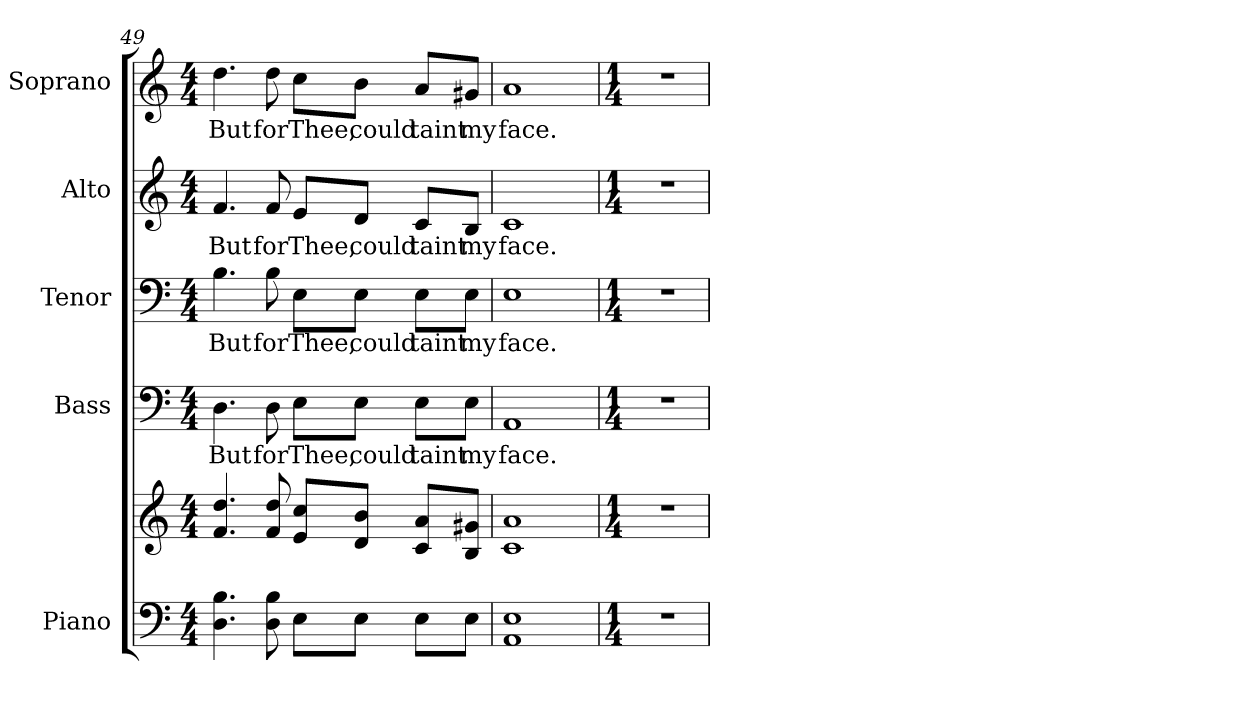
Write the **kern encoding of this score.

**kern	**kern	**kern	**text	**kern	**text	**kern	**text	**kern	**text
*part5	*part5	*part4	*part4	*part3	*part3	*part2	*part2	*part1	*part1
*staff6	*staff5	*staff4	*staff4	*staff3	*staff3	*staff2	*staff2	*staff1	*staff1
*I"Piano	*	*I"Bass	*	*I"Tenor	*	*I"Alto	*	*I"Soprano	*
*I'Pno.	*	*I'B.	*	*I'T.	*	*I'A.	*	*I'S.	*
!!LO:LB:g=z
*clefF4	*clefG2	*clefF4	*	*clefF4	*	*clefG2	*	*clefG2	*
*k[]	*k[]	*k[]	*	*k[]	*	*k[]	*	*k[]	*
*C:	*C:	*C:	*	*C:	*	*C:	*	*C:	*
*M4/4	*M4/4	*M4/4	*	*M4/4	*	*M4/4	*	*M4/4	*
=49	=49	=49	=49	=49	=49	=49	=49	=49	=49
!	!	!	!LO:LY:b:color=#000000	!	!	!	!	!	!
!	!	!	!	!	!LO:LY:b:color=#000000	!	!	!	!
!	!	!	!	!	!	!	!LO:LY:b:color=#000000	!	!
!	!	!	!	!	!	!	!	!	!LO:LY:b:color=#000000
4.Di\ 4.Bi	4.fi/ 4.ddi	4.Di\	But	4.Bi\	But	4.fi/	But	4.ddi\	But
!	!	!	!LO:LY:b:color=#000000	!	!	!	!	!	!
!	!	!	!	!	!LO:LY:b:color=#000000	!	!	!	!
!	!	!	!	!	!	!	!LO:LY:b:color=#000000	!	!
!	!	!	!	!	!	!	!	!	!LO:LY:b:color=#000000
8Di\ 8Bi	8fi/ 8ddi	8Di\	for	8Bi\	for	8fi/	for	8ddi\	for
!	!	!	!LO:LY:b:color=#000000	!	!	!	!	!	!
!	!	!	!	!	!LO:LY:b:color=#000000	!	!	!	!
!	!	!	!	!	!	!	!LO:LY:b:color=#000000	!	!
!	!	!	!	!	!	!	!	!	!LO:LY:b:color=#000000
8Ei\L	8ei/ 8cci/L	8Ei\L	Thee,	8Ei\L	Thee,	8ei/L	Thee,	8cci\L	Thee,
!	!	!	!LO:LY:b:color=#000000	!	!	!	!	!	!
!	!	!	!	!	!LO:LY:b:color=#000000	!	!	!	!
!	!	!	!	!	!	!	!LO:LY:b:color=#000000	!	!
!	!	!	!	!	!	!	!	!	!LO:LY:b:color=#000000
8Ei\J	8di/ 8bi/J	8Ei\J	could	8Ei\J	could	8di/J	could	8bi\J	could
!	!	!	!LO:LY:b:color=#000000	!	!	!	!	!	!
!	!	!	!	!	!LO:LY:b:color=#000000	!	!	!	!
!	!	!	!	!	!	!	!LO:LY:b:color=#000000	!	!
!	!	!	!	!	!	!	!	!	!LO:LY:b:color=#000000
8Ei\L	8ci/ 8ai/L	8Ei\L	taint	8Ei\L	taint	8ci/L	taint	8ai/L	taint
!	!	!	!LO:LY:b:color=#000000	!	!	!	!	!	!
!	!	!	!	!	!LO:LY:b:color=#000000	!	!	!	!
!	!	!	!	!	!	!	!LO:LY:b:color=#000000	!	!
!	!	!	!	!	!	!	!	!	!LO:LY:b:color=#000000
8Ei\J	8Bi/ 8g#Xi/J	8Ei\J	my	8Ei\J	my	8Bi/J	my	8g#Xi/J	my
=50	=50	=50	=50	=50	=50	=50	=50	=50	=50
!	!	!	!LO:LY:b:color=#000000	!	!	!	!	!	!
!	!	!	!	!	!LO:LY:b:color=#000000	!	!	!	!
!	!	!	!	!	!	!	!LO:LY:b:color=#000000	!	!
!	!	!	!	!	!	!	!	!	!LO:LY:b:color=#000000
1AAi 1Ei	1ci 1ai	1AAi	face.	1Ei	face.	1ci	face.	1ai	face.
!!LO:PB:g=z
=51	=51	=51	=51	=51	=51	=51	=51	=51	=51
*M1/4	*M1/4	*M1/4	*	*M1/4	*	*M1/4	*	*M1/4	*
!LO:N:vis=1	!LO:N:vis=1	!LO:N:vis=1	!	!LO:N:vis=1	!	!LO:N:vis=1	!	!LO:N:vis=1	!
4r	4r	4r	.	4r	.	4r	.	4r	.
=	=	=	=	=	=	=	=	=	=
*-	*-	*-	*-	*-	*-	*-	*-	*-	*-
